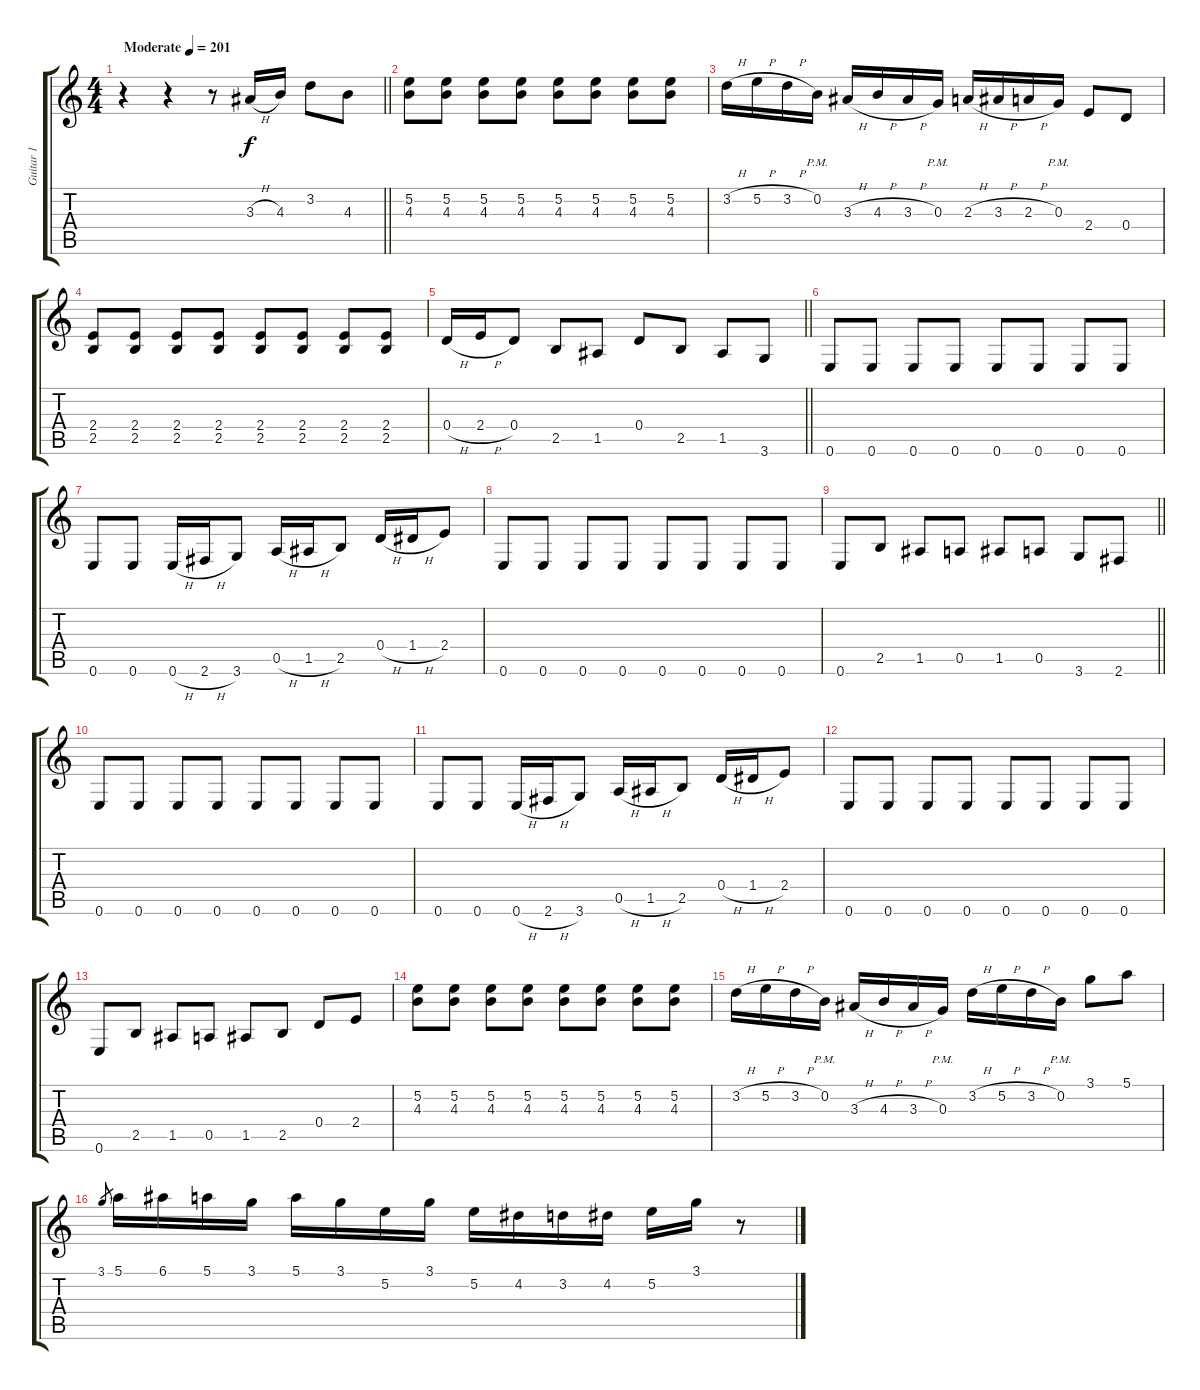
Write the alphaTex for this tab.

\track ("Guitar 1" "Guitar 1") {instrument distortionguitar}
\staff {score tabs}
\tuning (E4 B3 G3 D3 A2 E2) {hide}
\ts (4 4)
\tempo (201 "Moderate")
\clef g2
\barLineRight lightlight
\ks c
r.4{dy f instrument distortionguitar} r.4 r.8 3.3{h}.16 4.3.16 3.2.8 4.3.8 |
(5.2 4.3).8 (5.2 4.3).8 (5.2 4.3).8 (5.2 4.3).8 (5.2 4.3).8 (5.2 4.3).8 (5.2 4.3).8 (5.2 4.3).8 |
3.2{h}.16 5.2{h}.16 3.2{h}.16 0.2{pm}.16 3.3{h}.16 4.3{h}.16 3.3{h}.16 0.3{pm}.16 2.3{h}.16 3.3{h}.16 2.3{h}.16 0.3{pm}.16 2.4.8 0.4.8 |
(2.4 2.5).8 (2.4 2.5).8 (2.4 2.5).8 (2.4 2.5).8 (2.4 2.5).8 (2.4 2.5).8 (2.4 2.5).8 (2.4 2.5).8 |
\barLineRight lightlight
0.4{h}.16 2.4{h}.16 0.4.8 2.5.8 1.5.8 0.4.8 2.5.8 1.5.8 3.6.8 |
\section ("" "")
0.6.8 0.6.8 0.6.8 0.6.8 0.6.8 0.6.8 0.6.8 0.6.8 |
0.6.8 0.6.8 0.6{h}.16 2.6{h}.16 3.6.8 0.5{h}.16 1.5{h}.16 2.5.8 0.4{h}.16 1.4{h}.16 2.4.8 |
0.6.8 0.6.8 0.6.8 0.6.8 0.6.8 0.6.8 0.6.8 0.6.8 |
\barLineRight lightlight
0.6.8 2.5.8 1.5.8 0.5.8 1.5.8 0.5.8 3.6.8 2.6.8 |
0.6.8 0.6.8 0.6.8 0.6.8 0.6.8 0.6.8 0.6.8 0.6.8 |
0.6.8 0.6.8 0.6{h}.16 2.6{h}.16 3.6.8 0.5{h}.16 1.5{h}.16 2.5.8 0.4{h}.16 1.4{h}.16 2.4.8 |
0.6.8 0.6.8 0.6.8 0.6.8 0.6.8 0.6.8 0.6.8 0.6.8 |
0.6.8 2.5.8 1.5.8 0.5.8 1.5.8 2.5.8 0.4.8 2.4.8 |
(5.2 4.3).8 (5.2 4.3).8 (5.2 4.3).8 (5.2 4.3).8 (5.2 4.3).8 (5.2 4.3).8 (5.2 4.3).8 (5.2 4.3).8 |
3.2{h}.16 5.2{h}.16 3.2{h}.16 0.2{pm}.16 3.3{h}.16 4.3{h}.16 3.3{h}.16 0.3{pm}.16 3.2{h}.16 5.2{h}.16 3.2{h}.16 0.2{pm}.16 3.1.8 5.1.8 |
3.1.8{gr} 5.1.16 6.1.16 5.1.16 3.1.16 5.1.16 3.1.16 5.2.16 3.1.16 5.2.16 4.2.16 3.2.16 4.2.16 5.2.16 3.1.16 r.8
